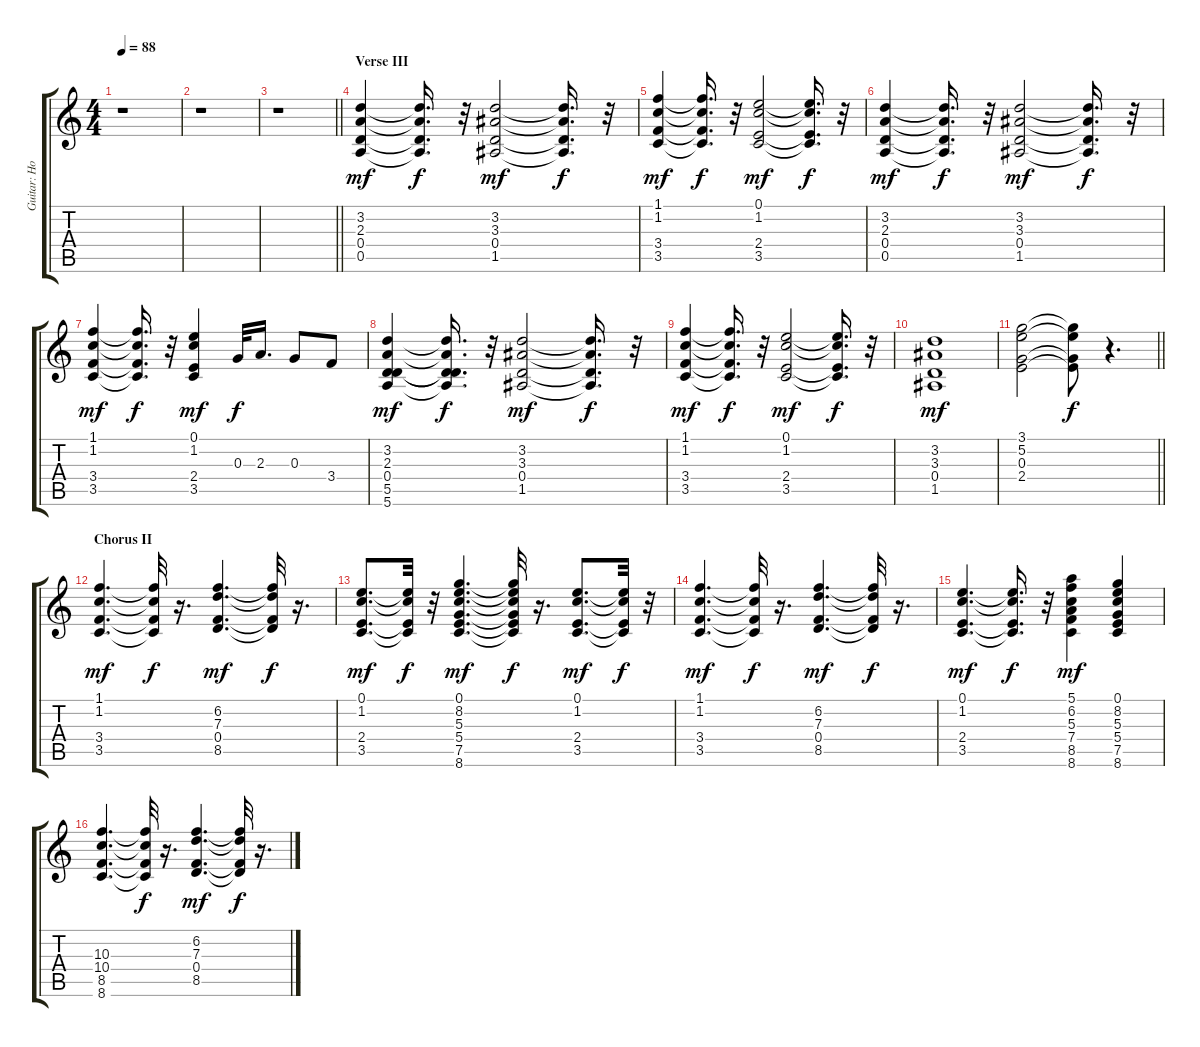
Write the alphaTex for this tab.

\track ("Guitar: Howard Leese" "Guitar: Ho") {instrument overdrivenguitar}
\staff {score tabs}
\tuning (E4 B3 G3 D3 A2 E2) {hide}
\ts (4 4)
\tempo 88
\clef g2
\ks c
r.1{dy f} |
r.1 |
\barLineRight lightlight
r.1 |
\section ("" "Verse III")
(3.2 2.3 0.4 0.5).4{dy mf} (3.2{t} 2.3{t} 0.4{t} 0.5{t}).16{d dy f} r.32 (3.2 3.3 0.4 1.5).2{dy mf} (3.2{t} 3.3{t} 0.4{t} 1.5{t}).16{d dy f} r.32 |
(1.1 1.2 3.4 3.5).4{dy mf} (1.1{t} 1.2{t} 3.4{t} 3.5{t}).16{d dy f} r.32 (0.1 1.2 2.4 3.5).2{dy mf} (0.1{t} 1.2{t} 2.4{t} 3.5{t}).16{d dy f} r.32 |
(3.2 2.3 0.4 0.5).4{dy mf} (3.2{t} 2.3{t} 0.4{t} 0.5{t}).16{d dy f} r.32 (3.2 3.3 0.4 1.5).2{dy mf} (3.2{t} 3.3{t} 0.4{t} 1.5{t}).16{d dy f} r.32 |
(1.1 1.2 3.4 3.5).4{dy mf} (1.1{t} 1.2{t} 3.4{t} 3.5{t}).16{d dy f} r.32 (0.1 1.2 2.4 3.5).4{dy mf} 0.3.32{dy f} 2.3.16{d} 0.3.8 3.4.8 |
(3.2 2.3 0.4 5.5 5.6).4{dy mf} (3.2{t} 2.3{t} 0.4{t} 5.5{t} 5.6{t}).16{d dy f} r.32 (3.2 3.3 0.4 1.5).2{dy mf} (3.2{t} 3.3{t} 0.4{t} 1.5{t}).16{d dy f} r.32 |
(1.1 1.2 3.4 3.5).4{dy mf} (1.1{t} 1.2{t} 3.4{t} 3.5{t}).16{d dy f} r.32 (0.1 1.2 2.4 3.5).2{dy mf} (0.1{t} 1.2{t} 2.4{t} 3.5{t}).16{d dy f} r.32 |
(3.2 3.3 0.4 1.5).1{dy mf} |
\barLineRight lightlight
(3.1 5.2 0.3 2.4).2 (3.1{t} 5.2{t} 0.3{t} 2.4{t}).8{dy f} r.4{d} |
\section ("" "Chorus II")
(1.1 1.2 3.4 3.5).4{d dy mf} (1.1{t} 1.2{t} 3.4{t} 3.5{t}).32{dy f} r.16{d} (6.2 7.3 0.4 8.5).4{d dy mf} (6.2{t} 7.3{t} 0.4{t} 8.5{t}).32{dy f} r.16{d} |
(0.1 1.2 2.4 3.5).8{d dy mf} (0.1{t} 1.2{t} 2.4{t} 3.5{t}).32{dy f} r.32 (0.1 8.2 5.3 5.4 7.5 8.6).4{d dy mf} (0.1{t} 8.2{t} 5.3{t} 5.4{t} 7.5{t} 8.6{t}).32{dy f} r.16{d} (0.1 1.2 2.4 3.5).8{d dy mf} (0.1{t} 1.2{t} 2.4{t} 3.5{t}).32{dy f} r.32 |
(1.1 1.2 3.4 3.5).4{d dy mf} (1.1{t} 1.2{t} 3.4{t} 3.5{t}).32{dy f} r.16{d} (6.2 7.3 0.4 8.5).4{d dy mf} (6.2{t} 7.3{t} 0.4{t} 8.5{t}).32{dy f} r.16{d} |
(0.1 1.2 2.4 3.5).4{d dy mf} (0.1{t} 1.2{t} 2.4{t} 3.5{t}).16{d dy f} r.32 (5.1 6.2 5.3 7.4 8.5 8.6).4{dy mf} (0.1 8.2 5.3 5.4 7.5 8.6).4 |
(10.3 10.4 8.5 8.6).4{d} (10.3{t} 10.4{t} 8.5{t} 8.6{t}).32{dy f} r.16{d} (6.2 7.3 0.4 8.5).4{d dy mf} (6.2{t} 7.3{t} 0.4{t} 8.5{t}).32{dy f} r.16{d}
